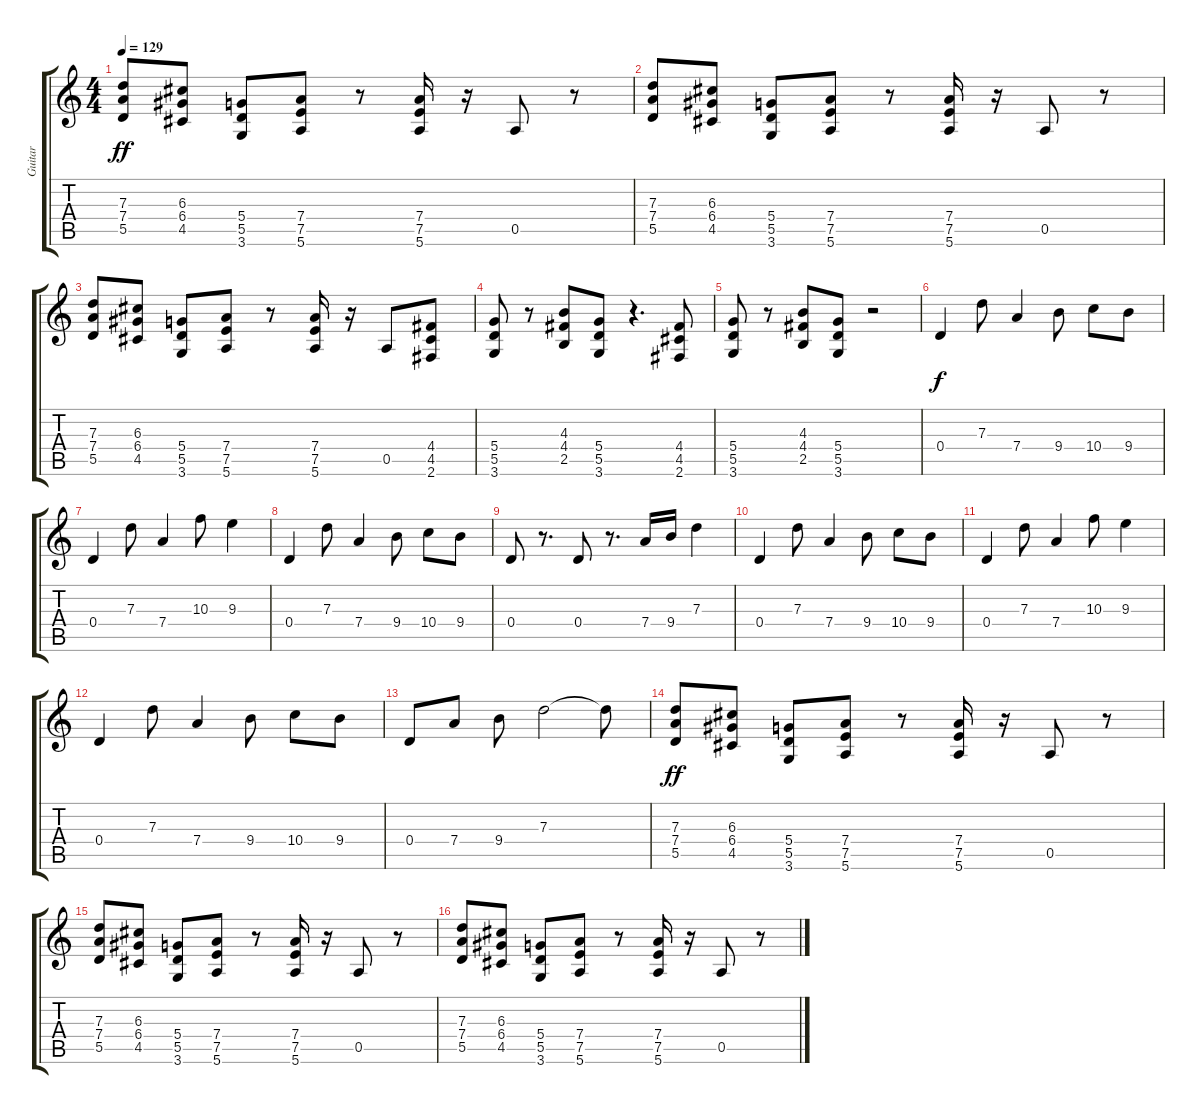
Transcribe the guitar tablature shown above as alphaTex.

\track ("Guitar" "Guitar") {instrument overdrivenguitar}
\staff {score tabs}
\tuning (E4 B3 G3 D3 A2 E2) {hide}
\ts (4 4)
\tempo 129
\clef g2
\ks c
(7.3 7.4 5.5).8{dy ff} (6.3 6.4 4.5).8 (5.4 5.5 3.6).8 (7.4 7.5 5.6).8 r.8 (7.4 7.5 5.6).16 r.16 0.5.8 r.8 |
(7.3 7.4 5.5).8 (6.3 6.4 4.5).8 (5.4 5.5 3.6).8 (7.4 7.5 5.6).8 r.8 (7.4 7.5 5.6).16 r.16 0.5.8 r.8 |
(7.3 7.4 5.5).8 (6.3 6.4 4.5).8 (5.4 5.5 3.6).8 (7.4 7.5 5.6).8 r.8 (7.4 7.5 5.6).16 r.16 0.5.8 (4.4 4.5 2.6).8 |
(5.4 5.5 3.6).8 r.8 (4.3 4.4 2.5).8 (5.4 5.5 3.6).8 r.4{d} (4.4 4.5 2.6).8 |
(5.4 5.5 3.6).8 r.8 (4.3 4.4 2.5).8 (5.4 5.5 3.6).8 r.2 |
0.4.4{dy f volume 10} 7.3.8 7.4.4 9.4.8 10.4.8 9.4.8 |
0.4.4 7.3.8 7.4.4 10.3.8 9.3.4 |
0.4.4 7.3.8 7.4.4 9.4.8 10.4.8 9.4.8 |
0.4.8 r.8{d} 0.4.8 r.8{d} 7.4.16 9.4.16 7.3.4 |
0.4.4 7.3.8 7.4.4 9.4.8 10.4.8 9.4.8 |
0.4.4 7.3.8 7.4.4 10.3.8 9.3.4 |
0.4.4 7.3.8 7.4.4 9.4.8 10.4.8 9.4.8 |
0.4.8 7.4.8 9.4.8 7.3.2 7.3{t}.8 |
(7.3 7.4 5.5).8{dy ff volume 9} (6.3 6.4 4.5).8 (5.4 5.5 3.6).8 (7.4 7.5 5.6).8 r.8 (7.4 7.5 5.6).16 r.16 0.5.8 r.8 |
(7.3 7.4 5.5).8 (6.3 6.4 4.5).8 (5.4 5.5 3.6).8 (7.4 7.5 5.6).8 r.8 (7.4 7.5 5.6).16 r.16 0.5.8 r.8 |
(7.3 7.4 5.5).8 (6.3 6.4 4.5).8 (5.4 5.5 3.6).8 (7.4 7.5 5.6).8 r.8 (7.4 7.5 5.6).16 r.16 0.5.8 r.8
